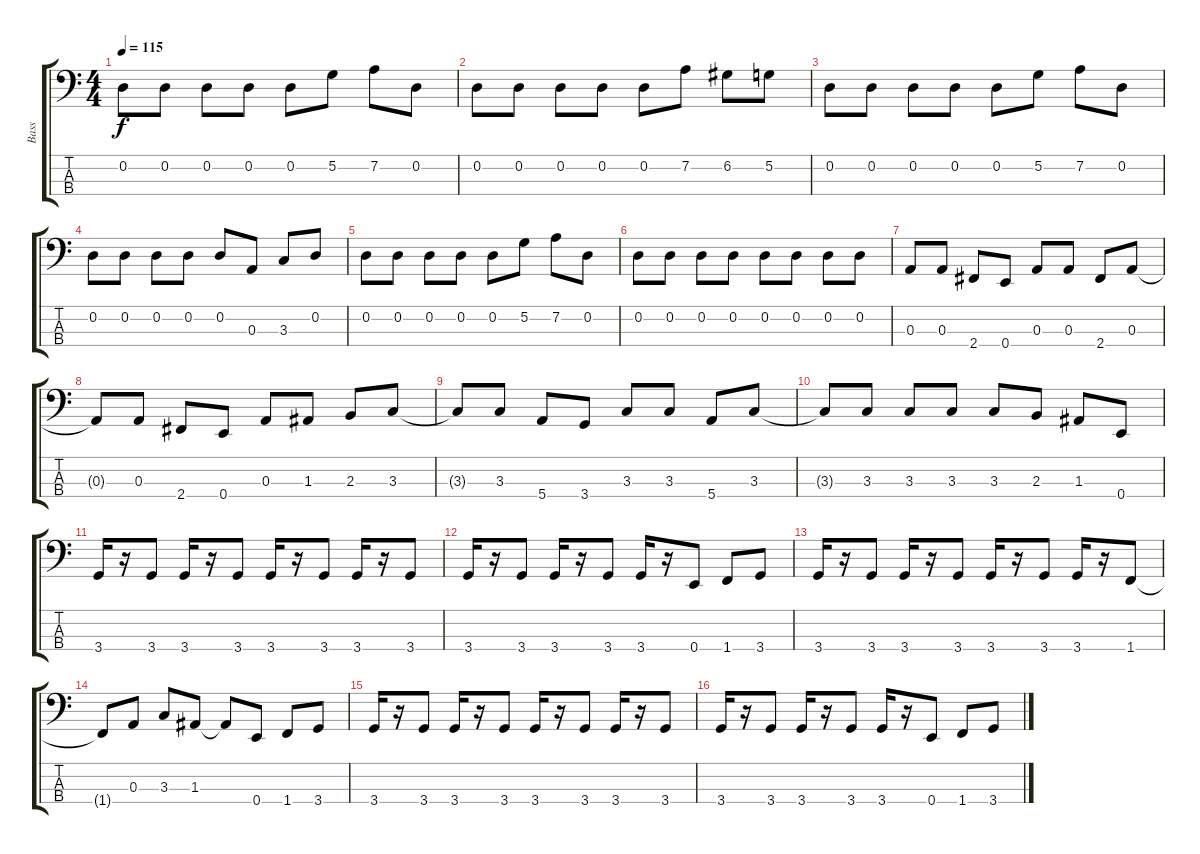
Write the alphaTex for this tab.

\track ("Bass" "Bass") {instrument electricbassfinger}
\staff {score tabs}
\tuning (G2 D2 A1 E1) {hide}
\ts (4 4)
\tempo 115
\clef f4
\ks c
0.2.8{dy f} 0.2.8 0.2.8 0.2.8 0.2.8 5.2.8 7.2.8 0.2.8 |
0.2.8 0.2.8 0.2.8 0.2.8 0.2.8 7.2.8 6.2.8 5.2.8 |
0.2.8 0.2.8 0.2.8 0.2.8 0.2.8 5.2.8 7.2.8 0.2.8 |
0.2.8 0.2.8 0.2.8 0.2.8 0.2.8 0.3.8 3.3.8 0.2.8 |
0.2.8 0.2.8 0.2.8 0.2.8 0.2.8 5.2.8 7.2.8 0.2.8 |
0.2.8 0.2.8 0.2.8 0.2.8 0.2.8 0.2.8 0.2.8 0.2.8 |
0.3.8 0.3.8 2.4.8 0.4.8 0.3.8 0.3.8 2.4.8 0.3.8 |
0.3{t}.8 0.3.8 2.4.8 0.4.8 0.3.8 1.3.8 2.3.8 3.3.8 |
3.3{t}.8 3.3.8 5.4.8 3.4.8 3.3.8 3.3.8 5.4.8 3.3.8 |
3.3{t}.8 3.3.8 3.3.8 3.3.8 3.3.8 2.3.8 1.3.8 0.4.8 |
3.4.16 r.16 3.4.8 3.4.16 r.16 3.4.8 3.4.16 r.16 3.4.8 3.4.16 r.16 3.4.8 |
3.4.16 r.16 3.4.8 3.4.16 r.16 3.4.8 3.4.16 r.16 0.4.8 1.4.8 3.4.8 |
3.4.16 r.16 3.4.8 3.4.16 r.16 3.4.8 3.4.16 r.16 3.4.8 3.4.16 r.16 1.4.8 |
1.4{t}.8 0.3.8 3.3.8 1.3.8 1.3{t}.8 0.4.8 1.4.8 3.4.8 |
3.4.16 r.16 3.4.8 3.4.16 r.16 3.4.8 3.4.16 r.16 3.4.8 3.4.16 r.16 3.4.8 |
3.4.16 r.16 3.4.8 3.4.16 r.16 3.4.8 3.4.16 r.16 0.4.8 1.4.8 3.4.8
